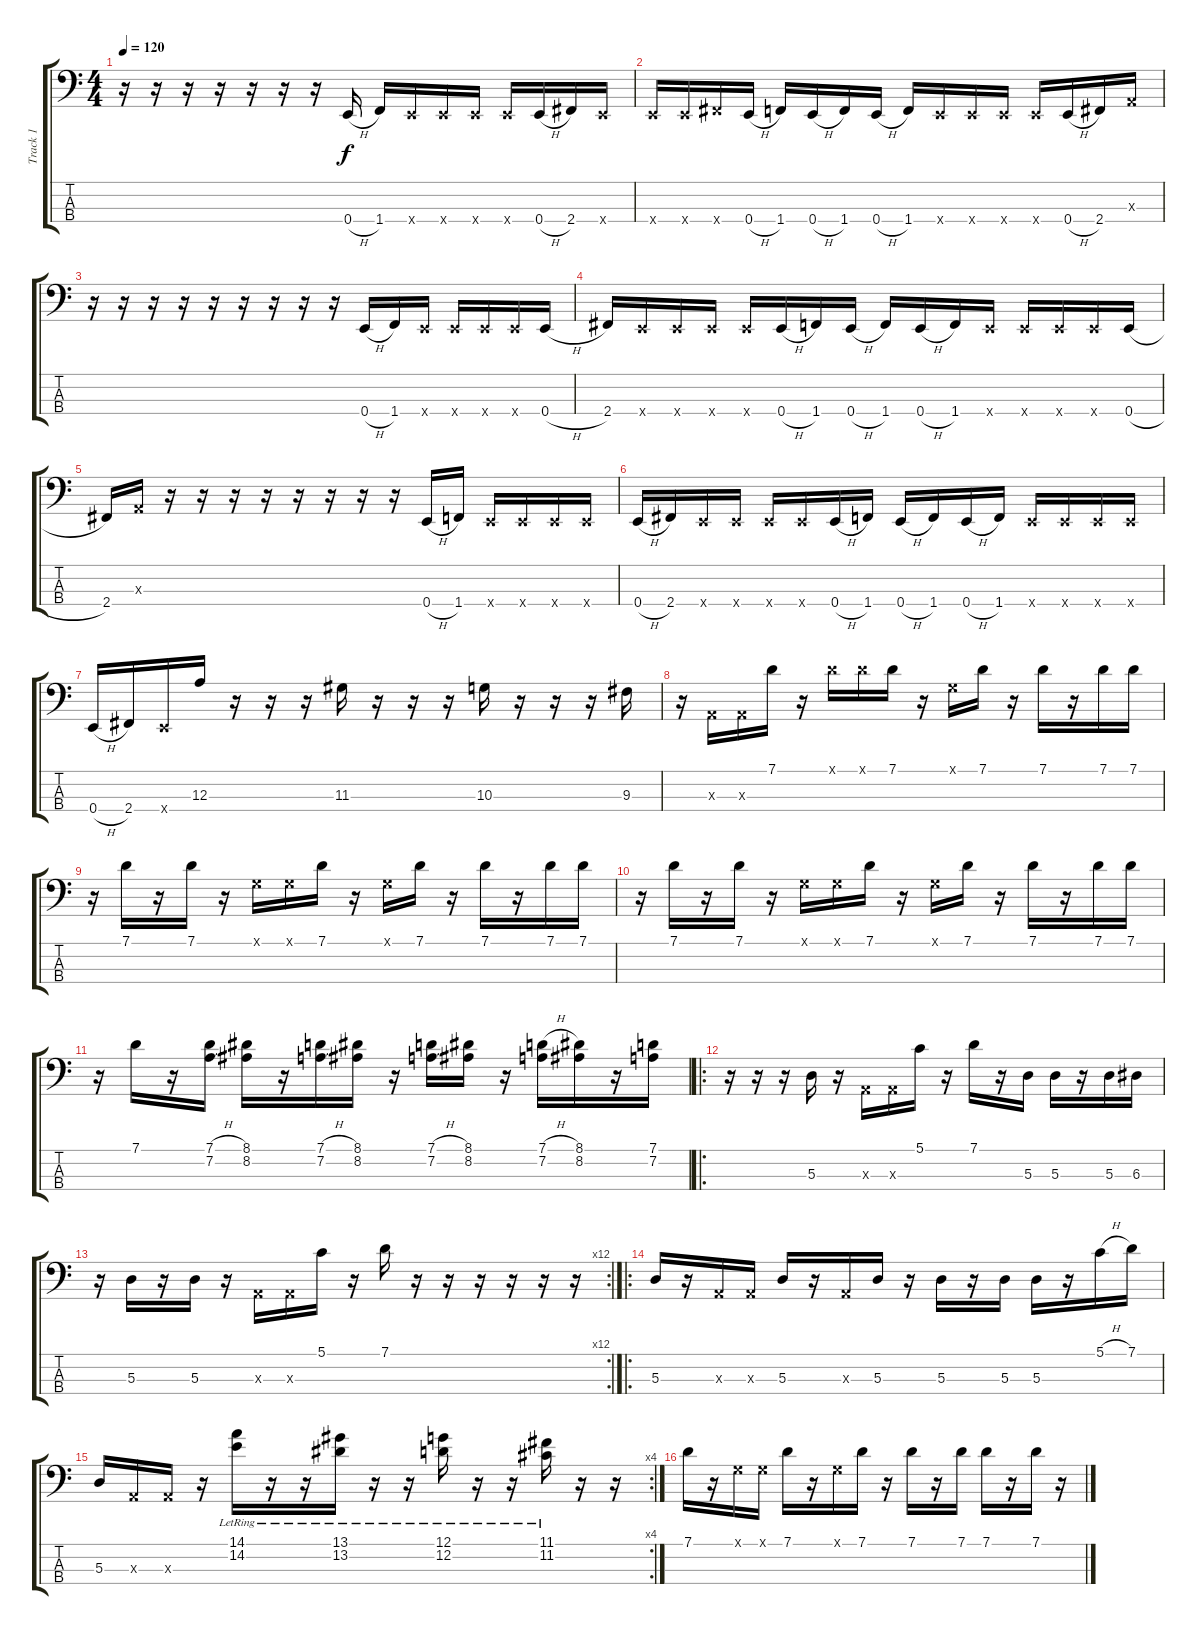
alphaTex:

\track ("Track 1" "Track 1") {instrument slapbass2}
\staff {score tabs}
\tuning (G2 D2 A1 E1) {hide}
\ts (4 4)
\tempo 120
\clef f4
\ks c
r.16{dy f} r.16 r.16 r.16 r.16 r.16 r.16 0.4{h}.16 1.4.16 0.4{x}.16 0.4{x}.16 0.4{x}.16 0.4{x}.16 0.4{h}.16 2.4.16 0.4{x}.16 |
0.4{x}.16 0.4{x}.16 2.4{x}.16 0.4{h}.16 1.4.16 0.4{h}.16 1.4.16 0.4{h}.16 1.4.16 0.4{x}.16 0.4{x}.16 0.4{x}.16 0.4{x}.16 0.4{h}.16 2.4.16 0.3{x}.16 |
r.16 r.16 r.16 r.16 r.16 r.16 r.16 r.16 r.16 0.4{h}.16 1.4.16 0.4{x}.16 0.4{x}.16 0.4{x}.16 0.4{x}.16 0.4{h}.16 |
2.4.16 0.4{x}.16 0.4{x}.16 0.4{x}.16 0.4{x}.16 0.4{h}.16 1.4.16 0.4{h}.16 1.4.16 0.4{h}.16 1.4.16 0.4{x}.16 0.4{x}.16 0.4{x}.16 0.4{x}.16 0.4{h}.16 |
2.4.16 0.3{x}.16 r.16 r.16 r.16 r.16 r.16 r.16 r.16 r.16 0.4{h}.16 1.4.16 0.4{x}.16 0.4{x}.16 0.4{x}.16 0.4{x}.16 |
0.4{h}.16 2.4.16 0.4{x}.16 0.4{x}.16 0.4{x}.16 0.4{x}.16 0.4{h}.16 1.4.16 0.4{h}.16 1.4.16 0.4{h}.16 1.4.16 0.4{x}.16 0.4{x}.16 0.4{x}.16 0.4{x}.16 |
0.4{h}.16 2.4.16 0.4{x}.16 12.3.16 r.16 r.16 r.16 11.3.16 r.16 r.16 r.16 10.3.16 r.16 r.16 r.16 9.3.16 |
r.16 0.3{x}.16 0.3{x}.16 7.1.16 r.16 7.1{x}.16 7.1{x}.16 7.1.16 r.16 0.1{x}.16 7.1.16 r.16 7.1.16 r.16 7.1.16 7.1.16 |
r.16 7.1.16 r.16 7.1.16 r.16 0.1{x}.16 0.1{x}.16 7.1.16 r.16 0.1{x}.16 7.1.16 r.16 7.1.16 r.16 7.1.16 7.1.16 |
r.16 7.1.16 r.16 7.1.16 r.16 0.1{x}.16 0.1{x}.16 7.1.16 r.16 0.1{x}.16 7.1.16 r.16 7.1.16 r.16 7.1.16 7.1.16 |
r.16 7.1.16 r.16 (7.1{h} 7.2{h}).16 (8.1 8.2).16 r.16 (7.1{h} 7.2{h}).16 (8.1 8.2).16 r.16 (7.1{h} 7.2{h}).16 (8.1 8.2).16 r.16 (7.1{h} 7.2).16 (8.1 8.2).16 r.16 (7.1 7.2).16 |
\ro
r.16 r.16 r.16 5.3.16 r.16 0.3{x}.16 0.3{x}.16 5.1.16 r.16 7.1.16 r.16 5.3.16 5.3.16 r.16 5.3.16 6.3.16 |
\rc 12
r.16 5.3.16 r.16 5.3.16 r.16 0.3{x}.16 0.3{x}.16 5.1.16 r.16 7.1.16 r.16 r.16 r.16 r.16 r.16 r.16 |
\ro
5.3.16 r.16 0.3{x}.16 0.3{x}.16 5.3.16 r.16 0.3{x}.16 5.3.16 r.16 5.3.16 r.16 5.3.16 5.3.16 r.16 5.1{h}.16 7.1.16 |
\rc 4
5.3.16 0.3{x}.16 0.3{x}.16 r.16 (14.1{lr} 14.2).16 r.16 r.16 (13.1{lr} 13.2).16 r.16 r.16 (12.1{lr} 12.2).16 r.16 r.16 (11.1{lr} 11.2).16 r.16 r.16 |
7.1.16 r.16 0.1{x}.16 0.1{x}.16 7.1.16 r.16 0.1{x}.16 7.1.16 r.16 7.1.16 r.16 7.1.16 7.1.16 r.16 7.1.16 r.16
